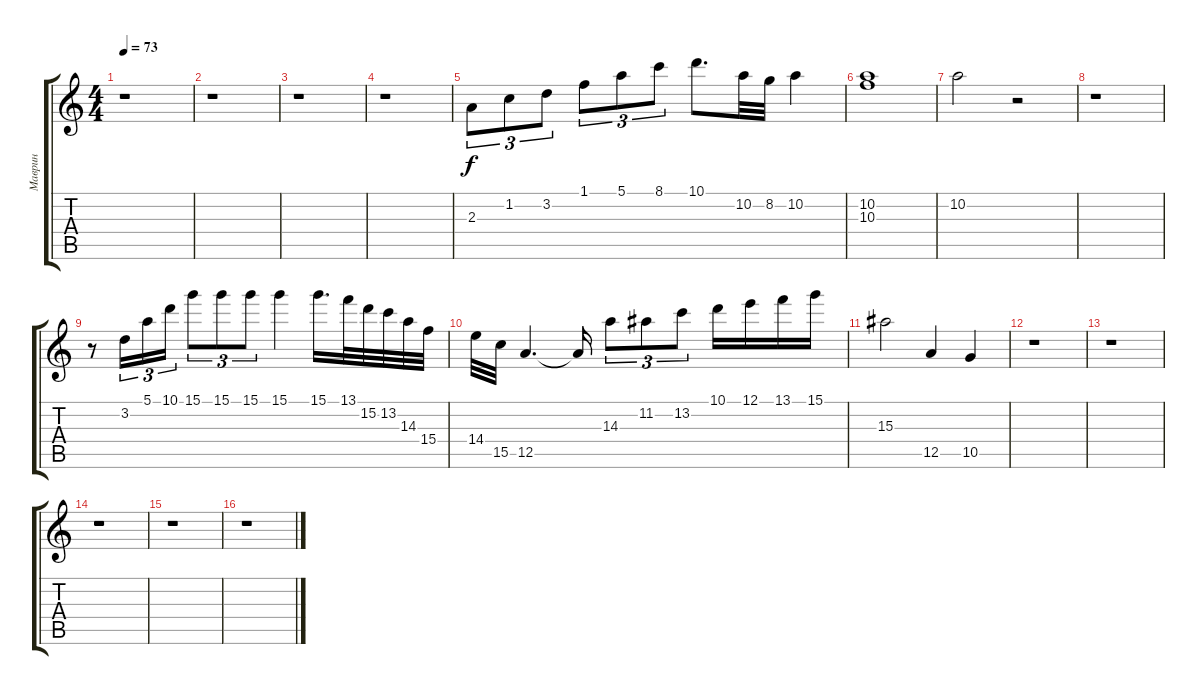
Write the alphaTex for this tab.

\track ("Маврин" "Маврин") {instrument overdrivenguitar}
\staff {score tabs}
\tuning (E4 B3 G3 D3 A2 E2) {hide}
\ts (4 4)
\tempo 73
\clef g2
\ks c
r.1{dy f} |
r.1 |
r.1 |
r.1 |
2.3.8{tu (3 2)} 1.2.8{tu (3 2)} 3.2.8{tu (3 2)} 1.1.8{tu (3 2)} 5.1.8{tu (3 2)} 8.1.8{tu (3 2)} 10.1.8{d} 10.2.32 8.2.32 10.2.4 |
(10.2 10.3).1 |
10.2.2 r.2 |
r.1 |
r.8 3.2.16{tu (3 2)} 5.1.16{tu (3 2)} 10.1.16{tu (3 2)} 15.1.8{tu (3 2)} 15.1.8{tu (3 2)} 15.1.8{tu (3 2)} 15.1.4 15.1.16{d} 13.1.32 15.2.32 13.2.32 14.3.32 15.4.32 |
14.4.32 15.5.32 12.5.4{d} 12.5{t}.16 14.3.8{tu (3 2)} 11.2.8{tu (3 2)} 13.2.8{tu (3 2)} 10.1.16 12.1.16 13.1.16 15.1.16 |
15.3.2 12.5.4 10.5.4 |
r.1 |
r.1 |
r.1 |
r.1 |
r.1
